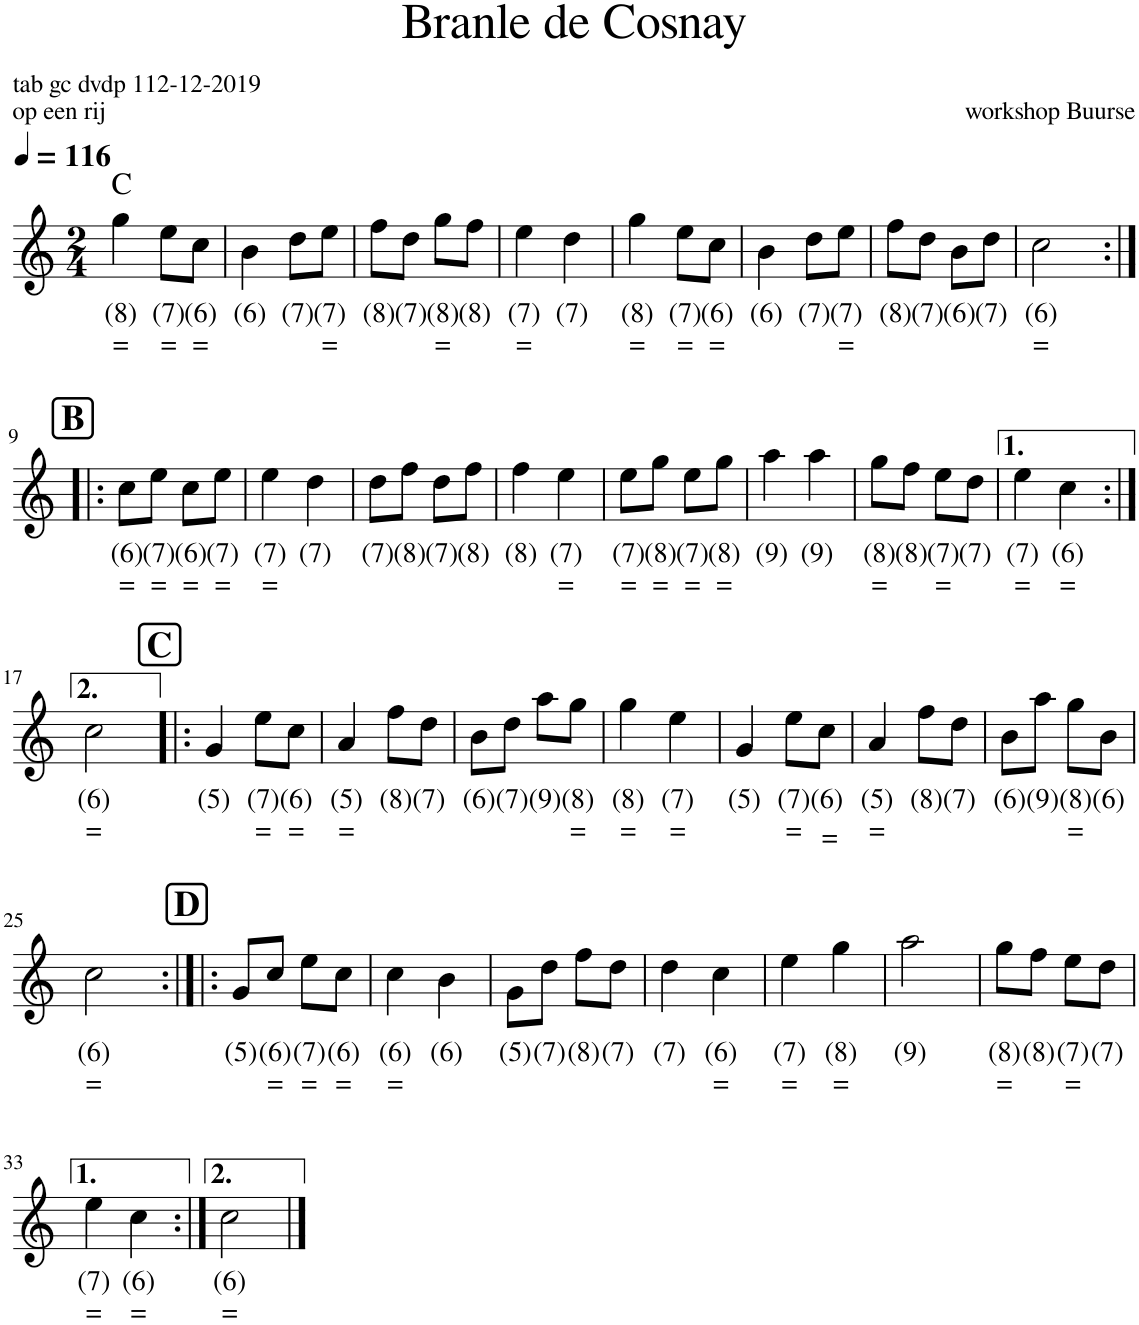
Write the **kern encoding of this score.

**kern	**text	**text	**harte
*part1	*part1	*part1	*part1
*staff1	*staff1	*staff1	*
*I"Stem	*	*	*
*clefG2	*	*	*
*k[]	*	*	*
*M2/4	*	*	*
*MM116	*	*	*
=1	=1	=1	=1
!	!LO:LY:b	!LO:LY:b	!
4gg\	(8)	=	C:maj
!	!LO:LY:b	!LO:LY:b	!
8ee\L	(7)	=	.
!	!LO:LY:b	!LO:LY:b	!
8cc\J	(6)	=	.
=2	=2	=2	=2
!	!LO:LY:b	!	!
4b\	(6)	.	.
!	!LO:LY:b	!	!
8dd\L	(7)	.	.
!	!LO:LY:b	!LO:LY:b	!
8ee\J	(7)	=	.
=3	=3	=3	=3
!	!LO:LY:b	!	!
8ff\L	(8)	.	.
!	!LO:LY:b	!	!
8dd\J	(7)	.	.
!	!LO:LY:b	!LO:LY:b	!
8gg\L	(8)	=	.
!	!LO:LY:b	!	!
8ff\J	(8)	.	.
=4	=4	=4	=4
!	!LO:LY:b	!LO:LY:b	!
4ee\	(7)	=	.
!	!LO:LY:b	!	!
4dd\	(7)	.	.
=5	=5	=5	=5
!	!LO:LY:b	!LO:LY:b	!
4gg\	(8)	=	.
!	!LO:LY:b	!LO:LY:b	!
8ee\L	(7)	=	.
!	!LO:LY:b	!LO:LY:b	!
8cc\J	(6)	=	.
=6	=6	=6	=6
!	!LO:LY:b	!	!
4b\	(6)	.	.
!	!LO:LY:b	!	!
8dd\L	(7)	.	.
!	!LO:LY:b	!LO:LY:b	!
8ee\J	(7)	=	.
=7	=7	=7	=7
!	!LO:LY:b	!	!
8ff\L	(8)	.	.
!	!LO:LY:b	!	!
8dd\J	(7)	.	.
!	!LO:LY:b	!	!
8b\L	(6)	.	.
!	!LO:LY:b	!	!
8dd\J	(7)	.	.
=8	=8	=8	=8
!	!LO:LY:b	!LO:LY:b	!
2cc\	(6)	=	.
!!LO:LB:g=z
!!LO:REH:place=s1:a:B:cj:fs=14:t=B
=9:|!|:	=9:|!|:	=9:|!|:	=9:|!|:
!	!LO:LY:b	!LO:LY:b	!
8cc\L	(6)	=	.
!	!LO:LY:b	!LO:LY:b	!
8ee\J	(7)	=	.
!	!LO:LY:b	!LO:LY:b	!
8cc\L	(6)	=	.
!	!LO:LY:b	!LO:LY:b	!
8ee\J	(7)	=	.
=10	=10	=10	=10
!	!LO:LY:b	!LO:LY:b	!
4ee\	(7)	=	.
!	!LO:LY:b	!	!
4dd\	(7)	.	.
=11	=11	=11	=11
!	!LO:LY:b	!	!
8dd\L	(7)	.	.
!	!LO:LY:b	!	!
8ff\J	(8)	.	.
!	!LO:LY:b	!	!
8dd\L	(7)	.	.
!	!LO:LY:b	!	!
8ff\J	(8)	.	.
=12	=12	=12	=12
!	!LO:LY:b	!	!
4ff\	(8)	.	.
!	!LO:LY:b	!LO:LY:b	!
4ee\	(7)	=	.
=13	=13	=13	=13
!	!LO:LY:b	!LO:LY:b	!
8ee\L	(7)	=	.
!	!LO:LY:b	!LO:LY:b	!
8gg\J	(8)	=	.
!	!LO:LY:b	!LO:LY:b	!
8ee\L	(7)	=	.
!	!LO:LY:b	!LO:LY:b	!
8gg\J	(8)	=	.
=14	=14	=14	=14
!	!LO:LY:b	!	!
4aa\	(9)	.	.
!	!LO:LY:b	!	!
4aa\	(9)	.	.
=15	=15	=15	=15
!	!LO:LY:b	!LO:LY:b	!
8gg\L	(8)	=	.
!	!LO:LY:b	!	!
8ff\J	(8)	.	.
!	!LO:LY:b	!LO:LY:b	!
8ee\L	(7)	=	.
!	!LO:LY:b	!	!
8dd\J	(7)	.	.
=16	=16	=16	=16
!	!LO:LY:b	!LO:LY:b	!
4ee\	(7)	=	.
!	!LO:LY:b	!LO:LY:b	!
4cc\	(6)	=	.
!!LO:LB:g=z
=17:|!	=17:|!	=17:|!	=17:|!
!	!LO:LY:b	!LO:LY:b	!
2cc\	(6)	=	.
!!LO:REH:place=s1:a:B:cj:fs=14:t=C
=18!|:	=18!|:	=18!|:	=18!|:
!	!LO:LY:b	!	!
4g/	(5)	.	.
!	!LO:LY:b	!LO:LY:b	!
8ee\L	(7)	=	.
!	!LO:LY:b	!LO:LY:b	!
8cc\J	(6)	=	.
=19	=19	=19	=19
!	!LO:LY:b	!LO:LY:b	!
4a/	(5)	=	.
!	!LO:LY:b	!	!
8ff\L	(8)	.	.
!	!LO:LY:b	!	!
8dd\J	(7)	.	.
=20	=20	=20	=20
!	!LO:LY:b	!	!
8b\L	(6)	.	.
!	!LO:LY:b	!	!
8dd\J	(7)	.	.
!	!LO:LY:b	!	!
8aa\L	(9)	.	.
!	!LO:LY:b	!LO:LY:b	!
8gg\J	(8)	=	.
=21	=21	=21	=21
!	!LO:LY:b	!LO:LY:b	!
4gg\	(8)	=	.
!	!LO:LY:b	!LO:LY:b	!
4ee\	(7)	=	.
=22	=22	=22	=22
!	!LO:LY:b	!	!
4g/	(5)	.	.
!	!LO:LY:b	!LO:LY:b	!
8ee\L	(7)	=	.
!	!LO:LY:b	!LO:LY:b	!
8cc\J	(6)	=	.
=23	=23	=23	=23
!	!LO:LY:b	!LO:LY:b	!
4a/	(5)	=	.
!	!LO:LY:b	!	!
8ff\L	(8)	.	.
!	!LO:LY:b	!	!
8dd\J	(7)	.	.
=24	=24	=24	=24
!	!LO:LY:b	!	!
8b\L	(6)	.	.
!	!LO:LY:b	!	!
8aa\J	(9)	.	.
!	!LO:LY:b	!LO:LY:b	!
8gg\L	(8)	=	.
!	!LO:LY:b	!	!
8b\J	(6)	.	.
!!LO:LB:g=z
=25	=25	=25	=25
!	!LO:LY:b	!LO:LY:b	!
2cc\	(6)	=	.
!!LO:REH:place=s1:a:B:cj:fs=14:t=D
=26:|!|:	=26:|!|:	=26:|!|:	=26:|!|:
!	!LO:LY:b	!	!
8g/L	(5)	.	.
!	!LO:LY:b	!LO:LY:b	!
8cc/J	(6)	=	.
!	!LO:LY:b	!LO:LY:b	!
8ee\L	(7)	=	.
!	!LO:LY:b	!LO:LY:b	!
8cc\J	(6)	=	.
=27	=27	=27	=27
!	!LO:LY:b	!LO:LY:b	!
4cc\	(6)	=	.
!	!LO:LY:b	!	!
4b\	(6)	.	.
=28	=28	=28	=28
!	!LO:LY:b	!	!
8g\L	(5)	.	.
!	!LO:LY:b	!	!
8dd\J	(7)	.	.
!	!LO:LY:b	!	!
8ff\L	(8)	.	.
!	!LO:LY:b	!	!
8dd\J	(7)	.	.
=29	=29	=29	=29
!	!LO:LY:b	!	!
4dd\	(7)	.	.
!	!LO:LY:b	!LO:LY:b	!
4cc\	(6)	=	.
=30	=30	=30	=30
!	!LO:LY:b	!LO:LY:b	!
4ee\	(7)	=	.
!	!LO:LY:b	!LO:LY:b	!
4gg\	(8)	=	.
=31	=31	=31	=31
!	!LO:LY:b	!	!
2aa\	(9)	.	.
=32	=32	=32	=32
!	!LO:LY:b	!LO:LY:b	!
8gg\L	(8)	=	.
!	!LO:LY:b	!	!
8ff\J	(8)	.	.
!	!LO:LY:b	!LO:LY:b	!
8ee\L	(7)	=	.
!	!LO:LY:b	!	!
8dd\J	(7)	.	.
!!LO:LB:g=z
=33	=33	=33	=33
!	!LO:LY:b	!LO:LY:b	!
4ee\	(7)	=	.
!	!LO:LY:b	!LO:LY:b	!
4cc\	(6)	=	.
=34:|!	=34:|!	=34:|!	=34:|!
!	!LO:LY:b	!LO:LY:b	!
2cc\	(6)	=	.
==	==	==	==
*-	*-	*-	*-
